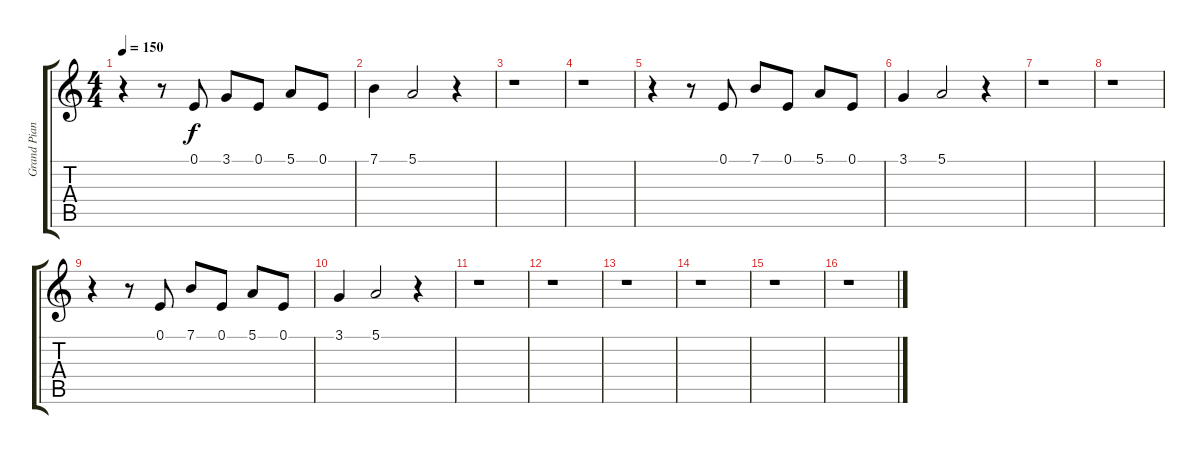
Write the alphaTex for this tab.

\track ("Grand Piano" "Grand Pian") {instrument acousticgrandpiano}
\staff {score tabs}
\tuning (E4 B3 G3 D3 A2 E2) {hide}
\ts (4 4)
\tempo 150
\clef g2
\ks c
r.4{dy f} r.8 0.1.8 3.1.8 0.1.8 5.1.8 0.1.8 |
7.1.4 5.1.2 r.4 |
r.1 |
r.1 |
r.4 r.8 0.1.8 7.1.8 0.1.8 5.1.8 0.1.8 |
3.1.4 5.1.2 r.4 |
r.1 |
r.1 |
r.4 r.8 0.1.8 7.1.8 0.1.8 5.1.8 0.1.8 |
3.1.4 5.1.2 r.4 |
r.1 |
r.1 |
r.1 |
r.1 |
r.1 |
r.1
